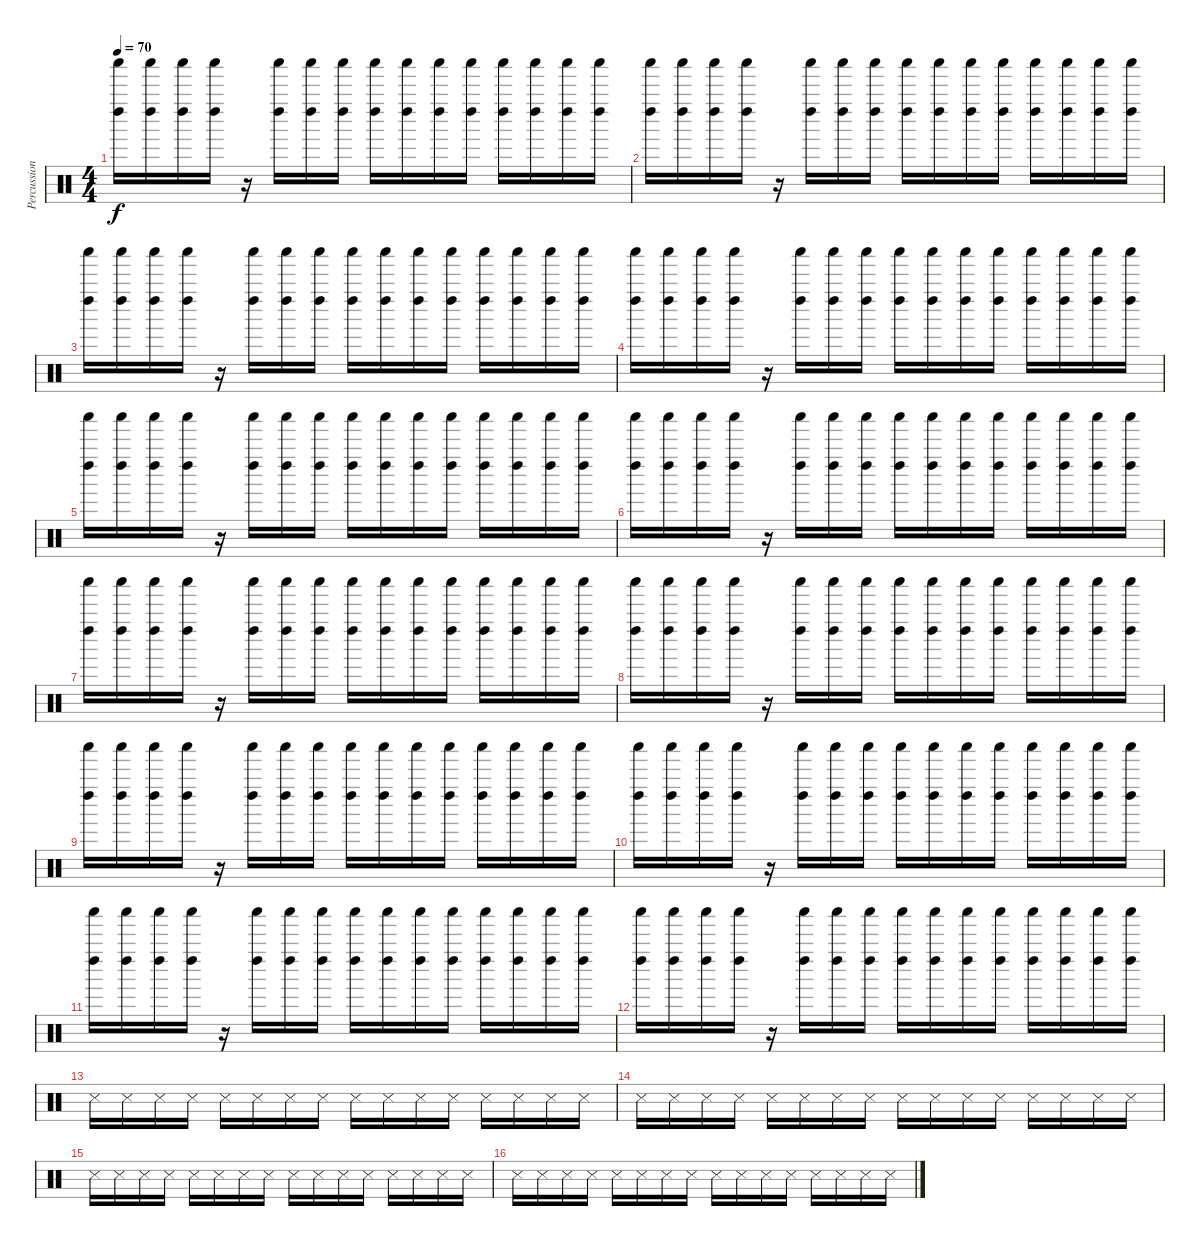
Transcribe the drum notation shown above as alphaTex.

\track ("Percussion 1" "Percussion") {instrument percussion}
\staff {score}
\articulation defaults
\ts (4 4)
\tempo 70
\clef neutral
\ks c
("Left Maraca (hit)" "Shaker (hit)").16{dy f} ("Left Maraca (hit)" "Shaker (hit)").16 ("Left Maraca (hit)" "Shaker (hit)").16 ("Left Maraca (hit)" "Shaker (hit)").16 r.16 ("Left Maraca (hit)" "Shaker (hit)").16 ("Left Maraca (hit)" "Shaker (hit)").16 ("Left Maraca (hit)" "Shaker (hit)").16 ("Left Maraca (hit)" "Shaker (hit)").16 ("Left Maraca (hit)" "Shaker (hit)").16 ("Left Maraca (hit)" "Shaker (hit)").16 ("Left Maraca (hit)" "Shaker (hit)").16 ("Left Maraca (hit)" "Shaker (hit)").16 ("Left Maraca (hit)" "Shaker (hit)").16 ("Left Maraca (hit)" "Shaker (hit)").16 ("Left Maraca (hit)" "Shaker (hit)").16 |
("Left Maraca (hit)" "Shaker (hit)").16 ("Left Maraca (hit)" "Shaker (hit)").16 ("Left Maraca (hit)" "Shaker (hit)").16 ("Left Maraca (hit)" "Shaker (hit)").16 r.16 ("Left Maraca (hit)" "Shaker (hit)").16 ("Left Maraca (hit)" "Shaker (hit)").16 ("Left Maraca (hit)" "Shaker (hit)").16 ("Left Maraca (hit)" "Shaker (hit)").16 ("Left Maraca (hit)" "Shaker (hit)").16 ("Left Maraca (hit)" "Shaker (hit)").16 ("Left Maraca (hit)" "Shaker (hit)").16 ("Left Maraca (hit)" "Shaker (hit)").16 ("Left Maraca (hit)" "Shaker (hit)").16 ("Left Maraca (hit)" "Shaker (hit)").16 ("Left Maraca (hit)" "Shaker (hit)").16 |
("Left Maraca (hit)" "Shaker (hit)").16 ("Left Maraca (hit)" "Shaker (hit)").16 ("Left Maraca (hit)" "Shaker (hit)").16 ("Left Maraca (hit)" "Shaker (hit)").16 r.16 ("Left Maraca (hit)" "Shaker (hit)").16 ("Left Maraca (hit)" "Shaker (hit)").16 ("Left Maraca (hit)" "Shaker (hit)").16 ("Left Maraca (hit)" "Shaker (hit)").16 ("Left Maraca (hit)" "Shaker (hit)").16 ("Left Maraca (hit)" "Shaker (hit)").16 ("Left Maraca (hit)" "Shaker (hit)").16 ("Left Maraca (hit)" "Shaker (hit)").16 ("Left Maraca (hit)" "Shaker (hit)").16 ("Left Maraca (hit)" "Shaker (hit)").16 ("Left Maraca (hit)" "Shaker (hit)").16 |
("Left Maraca (hit)" "Shaker (hit)").16 ("Left Maraca (hit)" "Shaker (hit)").16 ("Left Maraca (hit)" "Shaker (hit)").16 ("Left Maraca (hit)" "Shaker (hit)").16 r.16 ("Left Maraca (hit)" "Shaker (hit)").16 ("Left Maraca (hit)" "Shaker (hit)").16 ("Left Maraca (hit)" "Shaker (hit)").16 ("Left Maraca (hit)" "Shaker (hit)").16 ("Left Maraca (hit)" "Shaker (hit)").16 ("Left Maraca (hit)" "Shaker (hit)").16 ("Left Maraca (hit)" "Shaker (hit)").16 ("Left Maraca (hit)" "Shaker (hit)").16 ("Left Maraca (hit)" "Shaker (hit)").16 ("Left Maraca (hit)" "Shaker (hit)").16 ("Left Maraca (hit)" "Shaker (hit)").16 |
("Left Maraca (hit)" "Shaker (hit)").16 ("Left Maraca (hit)" "Shaker (hit)").16 ("Left Maraca (hit)" "Shaker (hit)").16 ("Left Maraca (hit)" "Shaker (hit)").16 r.16 ("Left Maraca (hit)" "Shaker (hit)").16 ("Left Maraca (hit)" "Shaker (hit)").16 ("Left Maraca (hit)" "Shaker (hit)").16 ("Left Maraca (hit)" "Shaker (hit)").16 ("Left Maraca (hit)" "Shaker (hit)").16 ("Left Maraca (hit)" "Shaker (hit)").16 ("Left Maraca (hit)" "Shaker (hit)").16 ("Left Maraca (hit)" "Shaker (hit)").16 ("Left Maraca (hit)" "Shaker (hit)").16 ("Left Maraca (hit)" "Shaker (hit)").16 ("Left Maraca (hit)" "Shaker (hit)").16 |
("Left Maraca (hit)" "Shaker (hit)").16 ("Left Maraca (hit)" "Shaker (hit)").16 ("Left Maraca (hit)" "Shaker (hit)").16 ("Left Maraca (hit)" "Shaker (hit)").16 r.16 ("Left Maraca (hit)" "Shaker (hit)").16 ("Left Maraca (hit)" "Shaker (hit)").16 ("Left Maraca (hit)" "Shaker (hit)").16 ("Left Maraca (hit)" "Shaker (hit)").16 ("Left Maraca (hit)" "Shaker (hit)").16 ("Left Maraca (hit)" "Shaker (hit)").16 ("Left Maraca (hit)" "Shaker (hit)").16 ("Left Maraca (hit)" "Shaker (hit)").16 ("Left Maraca (hit)" "Shaker (hit)").16 ("Left Maraca (hit)" "Shaker (hit)").16 ("Left Maraca (hit)" "Shaker (hit)").16 |
("Left Maraca (hit)" "Shaker (hit)").16 ("Left Maraca (hit)" "Shaker (hit)").16 ("Left Maraca (hit)" "Shaker (hit)").16 ("Left Maraca (hit)" "Shaker (hit)").16 r.16 ("Left Maraca (hit)" "Shaker (hit)").16 ("Left Maraca (hit)" "Shaker (hit)").16 ("Left Maraca (hit)" "Shaker (hit)").16 ("Left Maraca (hit)" "Shaker (hit)").16 ("Left Maraca (hit)" "Shaker (hit)").16 ("Left Maraca (hit)" "Shaker (hit)").16 ("Left Maraca (hit)" "Shaker (hit)").16 ("Left Maraca (hit)" "Shaker (hit)").16 ("Left Maraca (hit)" "Shaker (hit)").16 ("Left Maraca (hit)" "Shaker (hit)").16 ("Left Maraca (hit)" "Shaker (hit)").16 |
("Left Maraca (hit)" "Shaker (hit)").16 ("Left Maraca (hit)" "Shaker (hit)").16 ("Left Maraca (hit)" "Shaker (hit)").16 ("Left Maraca (hit)" "Shaker (hit)").16 r.16 ("Left Maraca (hit)" "Shaker (hit)").16 ("Left Maraca (hit)" "Shaker (hit)").16 ("Left Maraca (hit)" "Shaker (hit)").16 ("Left Maraca (hit)" "Shaker (hit)").16 ("Left Maraca (hit)" "Shaker (hit)").16 ("Left Maraca (hit)" "Shaker (hit)").16 ("Left Maraca (hit)" "Shaker (hit)").16 ("Left Maraca (hit)" "Shaker (hit)").16 ("Left Maraca (hit)" "Shaker (hit)").16 ("Left Maraca (hit)" "Shaker (hit)").16 ("Left Maraca (hit)" "Shaker (hit)").16 |
("Left Maraca (hit)" "Shaker (hit)").16 ("Left Maraca (hit)" "Shaker (hit)").16 ("Left Maraca (hit)" "Shaker (hit)").16 ("Left Maraca (hit)" "Shaker (hit)").16 r.16 ("Left Maraca (hit)" "Shaker (hit)").16 ("Left Maraca (hit)" "Shaker (hit)").16 ("Left Maraca (hit)" "Shaker (hit)").16 ("Left Maraca (hit)" "Shaker (hit)").16 ("Left Maraca (hit)" "Shaker (hit)").16 ("Left Maraca (hit)" "Shaker (hit)").16 ("Left Maraca (hit)" "Shaker (hit)").16 ("Left Maraca (hit)" "Shaker (hit)").16 ("Left Maraca (hit)" "Shaker (hit)").16 ("Left Maraca (hit)" "Shaker (hit)").16 ("Left Maraca (hit)" "Shaker (hit)").16 |
("Left Maraca (hit)" "Shaker (hit)").16 ("Left Maraca (hit)" "Shaker (hit)").16 ("Left Maraca (hit)" "Shaker (hit)").16 ("Left Maraca (hit)" "Shaker (hit)").16 r.16 ("Left Maraca (hit)" "Shaker (hit)").16 ("Left Maraca (hit)" "Shaker (hit)").16 ("Left Maraca (hit)" "Shaker (hit)").16 ("Left Maraca (hit)" "Shaker (hit)").16 ("Left Maraca (hit)" "Shaker (hit)").16 ("Left Maraca (hit)" "Shaker (hit)").16 ("Left Maraca (hit)" "Shaker (hit)").16 ("Left Maraca (hit)" "Shaker (hit)").16 ("Left Maraca (hit)" "Shaker (hit)").16 ("Left Maraca (hit)" "Shaker (hit)").16 ("Left Maraca (hit)" "Shaker (hit)").16 |
("Left Maraca (hit)" "Shaker (hit)").16 ("Left Maraca (hit)" "Shaker (hit)").16 ("Left Maraca (hit)" "Shaker (hit)").16 ("Left Maraca (hit)" "Shaker (hit)").16 r.16 ("Left Maraca (hit)" "Shaker (hit)").16 ("Left Maraca (hit)" "Shaker (hit)").16 ("Left Maraca (hit)" "Shaker (hit)").16 ("Left Maraca (hit)" "Shaker (hit)").16 ("Left Maraca (hit)" "Shaker (hit)").16 ("Left Maraca (hit)" "Shaker (hit)").16 ("Left Maraca (hit)" "Shaker (hit)").16 ("Left Maraca (hit)" "Shaker (hit)").16 ("Left Maraca (hit)" "Shaker (hit)").16 ("Left Maraca (hit)" "Shaker (hit)").16 ("Left Maraca (hit)" "Shaker (hit)").16 |
("Left Maraca (hit)" "Shaker (hit)").16 ("Left Maraca (hit)" "Shaker (hit)").16 ("Left Maraca (hit)" "Shaker (hit)").16 ("Left Maraca (hit)" "Shaker (hit)").16 r.16 ("Left Maraca (hit)" "Shaker (hit)").16 ("Left Maraca (hit)" "Shaker (hit)").16 ("Left Maraca (hit)" "Shaker (hit)").16 ("Left Maraca (hit)" "Shaker (hit)").16 ("Left Maraca (hit)" "Shaker (hit)").16 ("Left Maraca (hit)" "Shaker (hit)").16 ("Left Maraca (hit)" "Shaker (hit)").16 ("Left Maraca (hit)" "Shaker (hit)").16 ("Left Maraca (hit)" "Shaker (hit)").16 ("Left Maraca (hit)" "Shaker (hit)").16 ("Left Maraca (hit)" "Shaker (hit)").16 |
"Metronome (hit)".16 "Metronome (hit)".16 "Metronome (hit)".16 "Metronome (hit)".16 "Metronome (hit)".16 "Metronome (hit)".16 "Metronome (hit)".16 "Metronome (hit)".16 "Metronome (hit)".16 "Metronome (hit)".16 "Metronome (hit)".16 "Metronome (hit)".16 "Metronome (hit)".16 "Metronome (hit)".16 "Metronome (hit)".16 "Metronome (hit)".16 |
"Metronome (hit)".16 "Metronome (hit)".16 "Metronome (hit)".16 "Metronome (hit)".16 "Metronome (hit)".16 "Metronome (hit)".16 "Metronome (hit)".16 "Metronome (hit)".16 "Metronome (hit)".16 "Metronome (hit)".16 "Metronome (hit)".16 "Metronome (hit)".16 "Metronome (hit)".16 "Metronome (hit)".16 "Metronome (hit)".16 "Metronome (hit)".16 |
"Metronome (hit)".16 "Metronome (hit)".16 "Metronome (hit)".16 "Metronome (hit)".16 "Metronome (hit)".16 "Metronome (hit)".16 "Metronome (hit)".16 "Metronome (hit)".16 "Metronome (hit)".16 "Metronome (hit)".16 "Metronome (hit)".16 "Metronome (hit)".16 "Metronome (hit)".16 "Metronome (hit)".16 "Metronome (hit)".16 "Metronome (hit)".16 |
"Metronome (hit)".16 "Metronome (hit)".16 "Metronome (hit)".16 "Metronome (hit)".16 "Metronome (hit)".16 "Metronome (hit)".16 "Metronome (hit)".16 "Metronome (hit)".16 "Metronome (hit)".16 "Metronome (hit)".16 "Metronome (hit)".16 "Metronome (hit)".16 "Metronome (hit)".16 "Metronome (hit)".16 "Metronome (hit)".16 "Metronome (hit)".16
